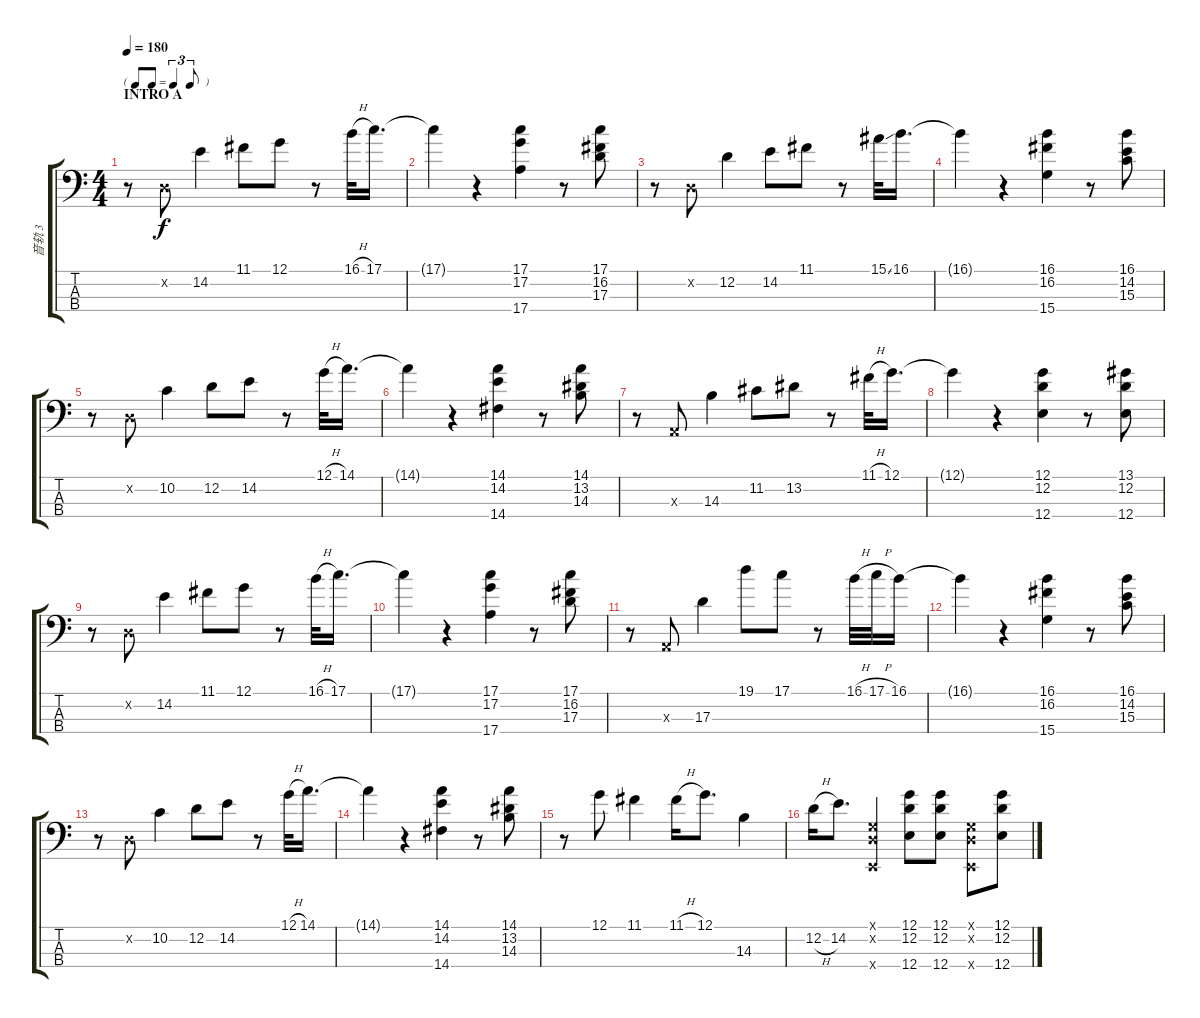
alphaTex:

\track ("音轨 3" "音轨 3") {instrument electricbassfinger}
\staff {score tabs}
\tuning (G2 D2 A1 E1) {hide}
\ts (4 4)
\tf triplet8th
\section ("" "INTRO A")
\tempo 180
\clef f4
\ks c
r.8{dy f} 0.2{x}.8 14.2.4 11.1.8 12.1.8 r.8 16.1{h}.32 17.1.16{d} |
17.1{t}.4 r.4 (17.1 17.2 17.4).4 r.8 (17.1 16.2 17.3).8 |
r.8 0.2{x}.8 12.2.4 14.2.8 11.1.8 r.8 15.1{ss}.32 16.1.16{d} |
16.1{t}.4 r.4 (16.1 16.2 15.4).4 r.8 (16.1 14.2 15.3).8 |
r.8 0.2{x}.8 10.2.4 12.2.8 14.2.8 r.8 12.1{h}.32 14.1.16{d} |
14.1{t}.4 r.4 (14.1 14.2 14.4).4 r.8 (14.1 13.2 14.3).8 |
r.8 0.3{x}.8 14.3.4 11.2.8 13.2.8 r.8 11.1{h}.32 12.1.16{d} |
12.1{t}.4 r.4 (12.1 12.2 12.4).4 r.8 (13.1 12.2 12.4).8 |
r.8 0.2{x}.8 14.2.4 11.1.8 12.1.8 r.8 16.1{h}.32 17.1.16{d} |
17.1{t}.4 r.4 (17.1 17.2 17.4).4 r.8 (17.1 16.2 17.3).8 |
r.8 0.3{x}.8 17.3.4 19.1.8 17.1.8 r.8 16.1{h}.32 17.1{h}.32 16.1.16 |
16.1{t}.4 r.4 (16.1 16.2 15.4).4 r.8 (16.1 14.2 15.3).8 |
r.8 0.2{x}.8 10.2.4 12.2.8 14.2.8 r.8 12.1{h}.32 14.1.16{d} |
14.1{t}.4 r.4 (14.1 14.2 14.4).4 r.8 (14.1 13.2 14.3).8 |
r.8 12.1.8 11.1.4 11.1{h}.16 12.1.8{d} 14.3.4 |
12.2{h}.16 14.2.8{d} (0.1{x} 0.2{x} 0.4{x}).4 (12.1 12.2 12.4).8 (12.1 12.2 12.4).8 (0.1{x} 0.2{x} 0.4{x}).8 (12.1 12.2 12.4).8
